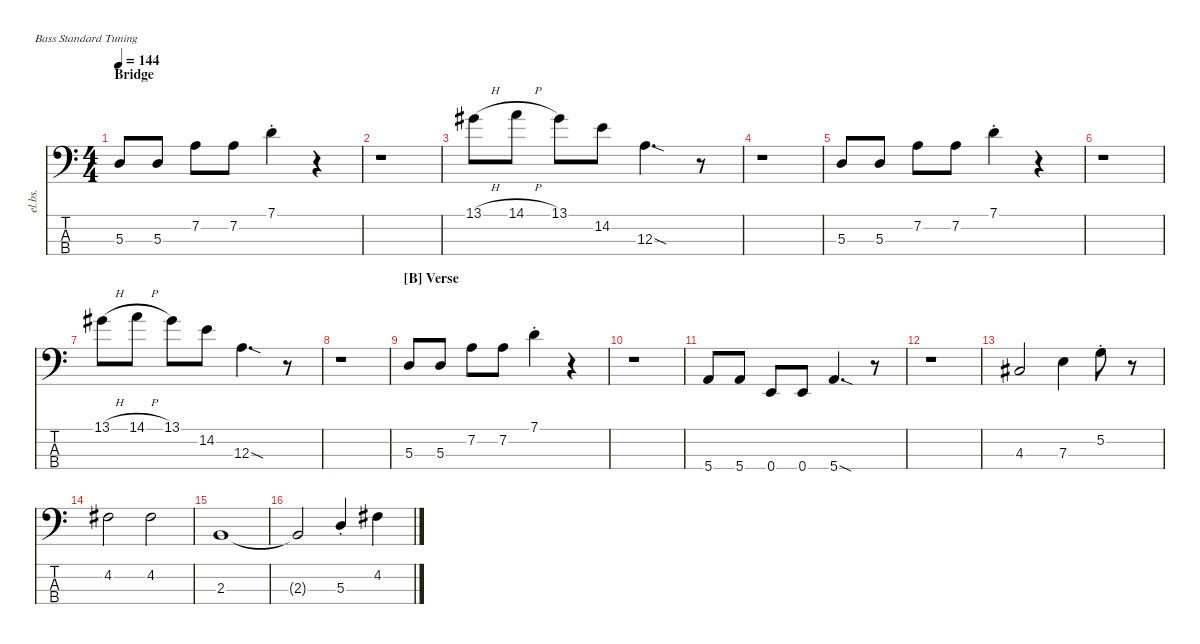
\defaultSystemsLayout 4
\hideDynamics
\bracketExtendMode nobrackets
\track ("Electric Bass" "el.bs.") {mute instrument electricbassfinger}
\staff {score tabs}
\tuning (G2 D2 A1 E1)
\ts (4 4)
\section ("" "Bridge")
\tempo 144
\clef f4
\ks c
5.3.8{dy mf beam Up} 5.3.8{beam Up} 7.2.8{beam Down} 7.2.8{beam Down} 7.1{st}.4{beam Down} r.4{beam Down} |
r.1{beam Down} |
13.1{h acc #}.8{beam Down} 14.1{h}.8{beam Down} 13.1{acc #}.8{beam Down} 14.2.8{beam Down} 12.3{sod}.4{d beam Down} r.8{beam Down} |
r.1{beam Down} |
5.3.8{beam Up} 5.3.8{beam Up} 7.2.8{beam Down} 7.2.8{beam Down} 7.1{st}.4{beam Down} r.4{beam Down} |
r.1{beam Down} |
13.1{h acc #}.8{beam Down} 14.1{h}.8{beam Down} 13.1{acc #}.8{beam Down} 14.2.8{beam Down} 12.3{sod}.4{d beam Down} r.8{beam Down} |
r.1{beam Down} |
\section ("B" "Verse")
5.3.8{beam Up} 5.3.8{beam Up} 7.2.8{beam Down} 7.2.8{beam Down} 7.1{st}.4{beam Down} r.4{beam Down} |
r.1{beam Down} |
5.4.8{beam Up} 5.4.8{beam Up} 0.4.8{beam Up} 0.4.8{beam Up} 5.4{sod}.4{d beam Up} r.8{beam Down} |
r.1{beam Down} |
4.3{acc #}.2{beam Up} 7.3.4{beam Down} 5.2{st}.8{beam Down} r.8{beam Down} |
4.2{acc #}.2{beam Down} 4.2{acc #}.2{beam Down} |
2.3.1{beam Up} |
2.3{t}.2{beam Up} 5.3{st}.4{beam Up} 4.2{acc #}.4{beam Down}
